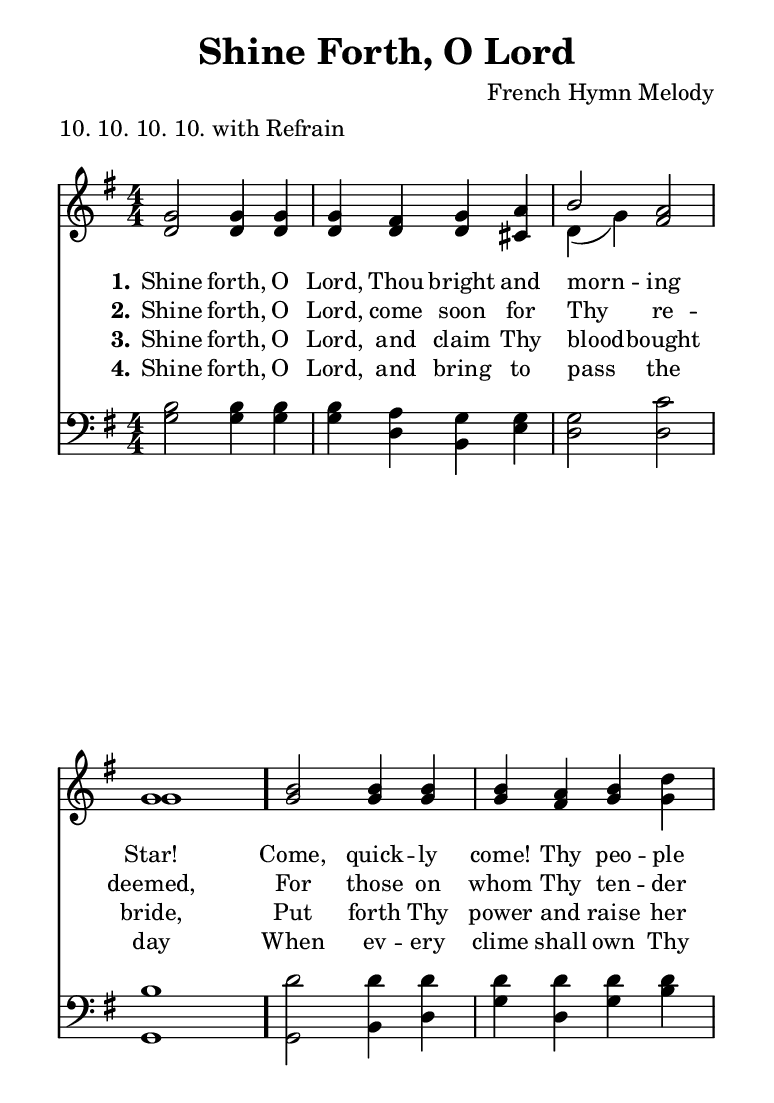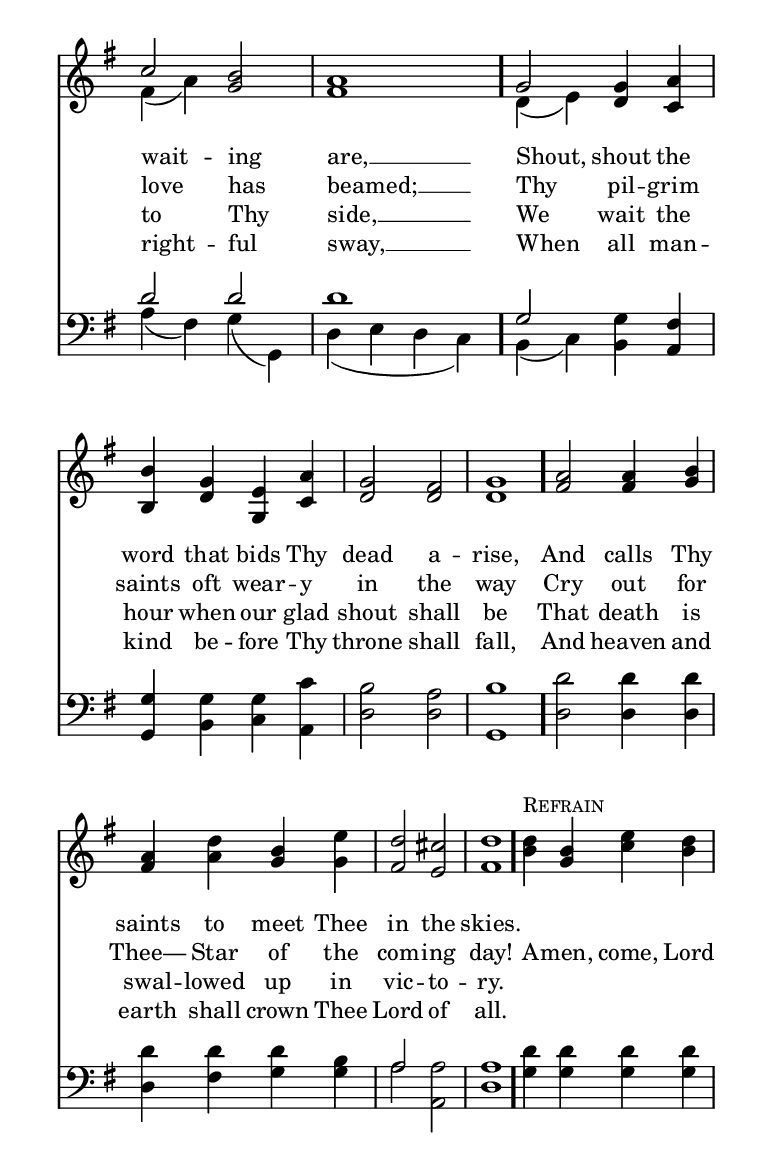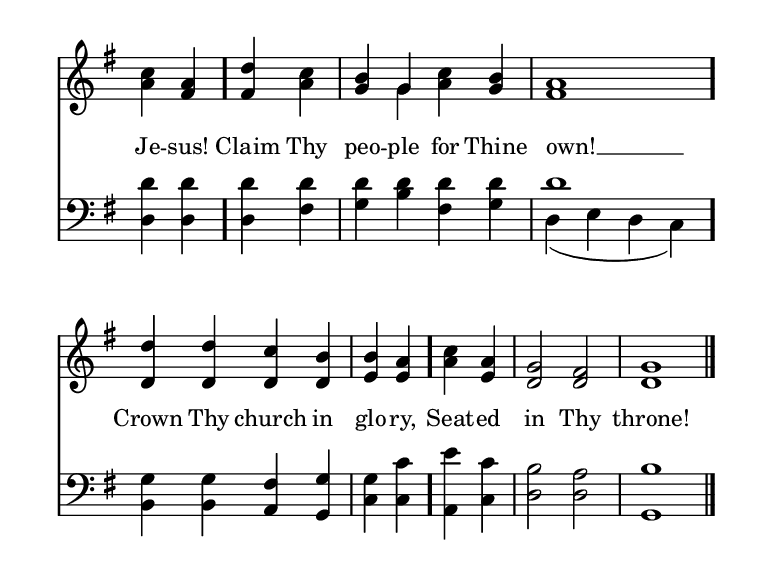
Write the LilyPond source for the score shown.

\include "common/global.ily"
\paper {
  \include "common/paper.ily"
}

\header{
  hymnnumber = "203"
  title = "Shine Forth, O Lord"
  tunename = "Viens, Seigneur" % not found at hymnary.org
  meter = "10. 10. 10. 10. with Refrain"
  poet = "" % possibly J. T. Mawson ? see http://www.stempublishing.com/authors/mawson/mawson_poetry.html#a18
  composer = "French Hymn Melody" % not found at hymnary.org
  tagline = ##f
}

global = {
  \include "common/overrides.ily"
  \override Staff.TimeSignature.style = #'numbered
  \time 4/4
  \override Score.MetronomeMark.transparent = ##t % hide all fermata changes too
  \tempo 4=120
  \key g \major
  \autoBeamOff
}

notesSoprano = {
\global
\relative c'' {

  g2 g4 g | g fis g a | b2 a | g1 |
  b2 b4 b | b a b d | c2 b | a1 |
  g2 g4 a | b g e a | g2 fis | g1 |
  a2 a4 b | a d b e | d2 cis | d1 |

  << s^\markup { \small \caps "Refrain" }
  { d4 b e d | c a d c | b g c b | a1 } >>
  d4 d c b | b a c a | g2 fis | g1 |

  \bar "|."

}
}

notesAlto = {
\global
\relative e' {

  d2 d4 d | d d d cis | d( g) fis2 | g1 |
  g2 g4 g | g fis g g | fis( a) g2 | fis1 |
  d4( e) d c | b d g, c | d2 d | d1 |
  fis2 fis4 g | fis4 a g g | fis2 e | fis1 |

  b4 g c b | a fis fis a | g g a g | fis1 |
  d4 d d d | e e a e | d2 d | d1 |

}
}

notesTenor = {
\global
\relative a {

  b2 b4 b | b a g g | g2 c | b1 |
  d2 d4 d | d d d d | d2 d | d1 |
  g,2 g4 fis | g g g c | b2 a | b1 |
  d2 d4 d | d d d b | a2 a | a1 |

  d4 d d d | d d d d | d d d d | d1 |
  g,4 g fis g | g c e c | b2 a | b1 |

}
}

notesBass = {
\global
\relative f {

  g2 g4 g | g d b e | d2 d | g,1 |
  g2 b4 d | g d g b | a( fis) g( g,) | d'4( e d c)
  b4( c) b a | g b c a | d2 d | g,1 |
  d'2 d4 d | d fis g g | a2 a, | d1 |

  g4 g g g | d d d fis | g b fis g | d( e d c)
  b4 b a g | c c a c | d2 d | g,1 |

}
}

notesAlign = {
\global
\relative f {

  c2 c4 c | c c c c | c4 ~ c c2 | c,1 |
  c2 c4 c | c c c c | c( c) c( c,) | c'4( c c c)
  c4( c) c c | c c c c | c2 c | c,1 |
  c'2 c4 c | c c c c | c2 c, | c1 |

  c4 c c c | c c c c | c c c c | c( c c c)
  c4 c c c | c c c c | c2 c | c,1 |

}
}

Refrain = \lyricmode {

{ \eogbreak }

A -- men, come, Lord Je -- sus! \bar "."
Claim Thy peo -- ple for Thine own! __ \bar "."
Crown Thy church in glo -- ry, \bar "."
Seat -- ed in Thy throne! \bar "."

}

wordsA = \lyricmode {
\set stanza = "1."

Shine forth, O Lord, Thou bright and morn -- ing Star! \bar "."
Come, quick -- ly come! Thy peo -- ple wait -- ing are, __ \bar "."
Shout, shout the word that bids Thy dead a -- rise, \bar "."
And calls Thy saints to meet Thee in the skies. \bar "."

}

wordsB = \lyricmode {
\set stanza = "2."

Shine forth, O Lord, come soon for Thy re -- deemed,
For those on whom Thy ten -- der love has beamed; __
Thy pil -- grim saints oft wear -- y in the way
Cry out for Thee— Star of the com -- ing day!

\Refrain

}

wordsC = \lyricmode {
\set stanza = "3."

Shine forth, O Lord, and claim Thy blood -- bought bride,
Put forth Thy power and raise her to Thy side, __
We wait the hour when our glad shout shall be
That death is swal -- lowed up in vic -- to -- ry.

}

wordsD = \lyricmode {
\set stanza = "4."

Shine forth, O Lord, and bring to pass the day
When ev -- ery clime shall own Thy right -- ful sway, __
When all man -- kind be -- fore Thy throne shall fall,
And heaven and earth shall crown Thee Lord of all.

}

\score {
  \context ChoirStaff <<
    \context Staff = upper <<
      \set Staff.autoBeaming = ##f
      \set ChoirStaff.systemStartDelimiter = #'SystemStartBar
      \set ChoirStaff.printPartCombineTexts = ##f
      \partcombine #'(2 . 11) \notesSoprano \notesAlto
      \context NullVoice = aligned { \voiceTwo << \notesAlign >> }
      \context Lyrics = one   \lyricsto aligned \wordsA
      \context Lyrics = two   \lyricsto aligned \wordsB
      \context Lyrics = three \lyricsto aligned \wordsC
      \context Lyrics = four  \lyricsto aligned \wordsD
    >>
    \context Staff = men <<
      \set Staff.autoBeaming = ##f
      \clef bass
      \set ChoirStaff.printPartCombineTexts = ##f
      \partcombine #'(2 . 11) \notesTenor \notesBass
    >>
  >>
  \layout {
    \include "common/layout.ily"
  }
  #(cond ((ly:get-option 'eog-midi-permitted) #{ \midi{
    \include "common/midi.ily"
  } #}))
}

\version "2.19.49"  % necessary for upgrading to future LilyPond versions.

% vi:set et ts=2 sw=2 ai nocindent syntax=lilypond:
